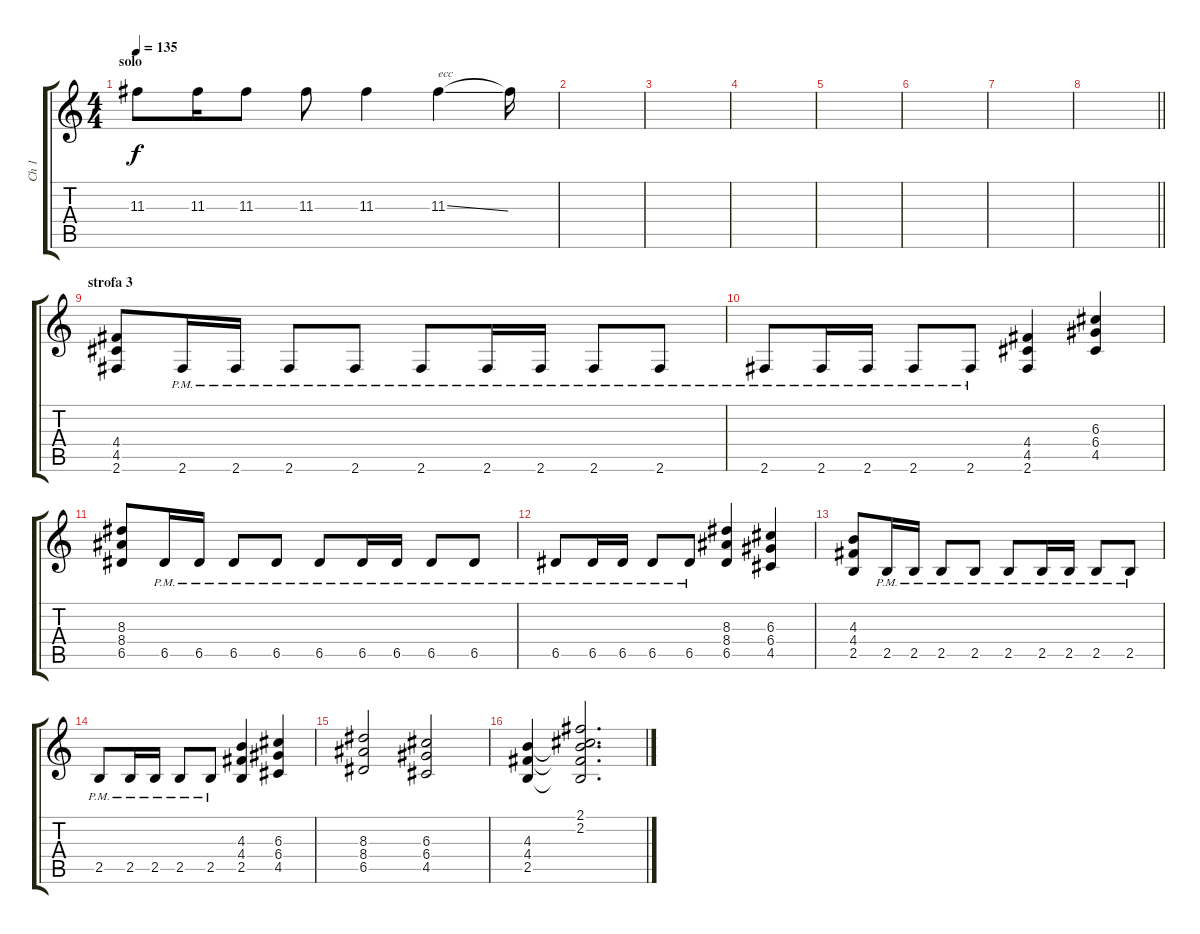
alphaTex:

\track ("Ch 1 " "Ch 1 ") {instrument distortionguitar}
\staff {score tabs}
\tuning (E4 B3 G3 D3 A2 E2) {hide}
\ts (4 4)
\section ("" "solo")
\tempo 135
\clef g2
\ks c
11.3.8{dy f} 11.3.16 11.3.8 11.3.8 11.3.4 11.3{ss}.4{txt "ecc"} 11.3{t}.16 |
|
|
|
|
|
|
\barLineRight lightlight
|
\section ("" "strofa 3")
(4.4 4.5 2.6).8 2.6{pm}.16 2.6{pm}.16 2.6{pm}.8 2.6{pm}.8 2.6{pm}.8 2.6{pm}.16 2.6{pm}.16 2.6{pm}.8 2.6{pm}.8 |
2.6{pm}.8 2.6{pm}.16 2.6{pm}.16 2.6{pm}.8 2.6{pm}.8 (4.4 4.5 2.6).4 (6.3 6.4 4.5).4 |
(8.3 8.4 6.5).8 6.5{pm}.16 6.5{pm}.16 6.5{pm}.8 6.5{pm}.8 6.5{pm}.8 6.5{pm}.16 6.5{pm}.16 6.5{pm}.8 6.5{pm}.8 |
6.5{pm}.8 6.5{pm}.16 6.5{pm}.16 6.5{pm}.8 6.5{pm}.8 (8.3 8.4 6.5).4 (6.3 6.4 4.5).4 |
(4.3 4.4 2.5).8 2.5{pm}.16 2.5{pm}.16 2.5{pm}.8 2.5{pm}.8 2.5{pm}.8 2.5{pm}.16 2.5{pm}.16 2.5{pm}.8 2.5{pm}.8 |
2.5{pm}.8 2.5{pm}.16 2.5{pm}.16 2.5{pm}.8 2.5{pm}.8 (4.3 4.4 2.5).4 (6.3 6.4 4.5).4 |
(8.3 8.4 6.5).2 (6.3 6.4 4.5).2 |
(4.3 4.4 2.5).4 (2.1 2.2 4.3{t} 4.4{t} 2.5{t}).2{d}
